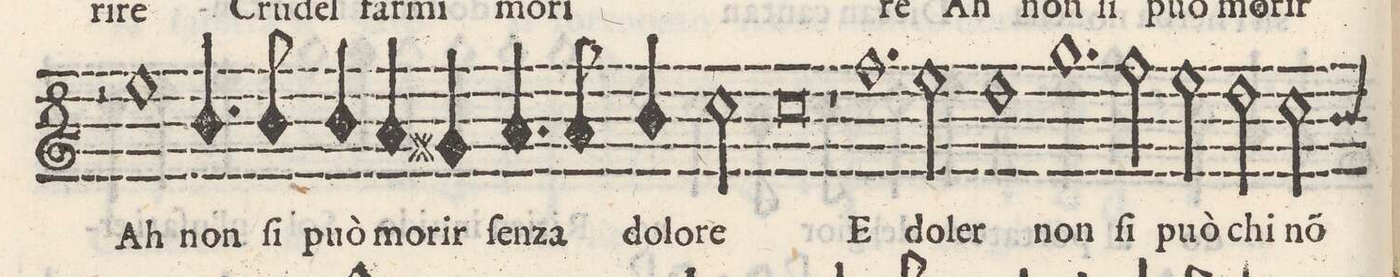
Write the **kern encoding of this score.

**kern	**text
*I"CANTO	*
*clefG2	*
*k[]	*
*met(C|)	*
*M2/1	*
2r	.
1ee	Ah
4.b/	non
8b/	fi
=17-	=17-
4b/	può
4a/	mo-
4g#X/	-rir
4.a/	ſen-
8a/	-za
4b/	do-
2cc\	-lo-
=18-	=18-
0cc	-re
=19-	=19-
1r	.
1.ffny	E
=20-	=20-
2ee\	do-
1dd	-ler
=21-	=21-
1.gg	non
2ff\	fi
=22-	=22-
2ee\	può
2dd\	chi
2cc\	nõ(n)
*custos:b	*
*-	*-
